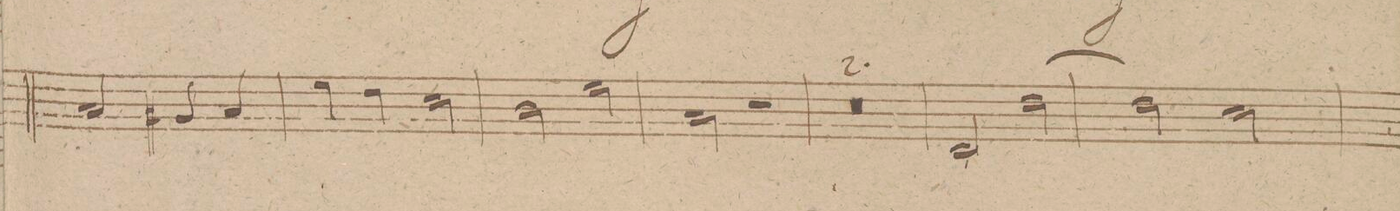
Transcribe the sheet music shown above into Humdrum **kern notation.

**kern	**dynam
*I"Trombone Baſso.	*
*clefF4	*
*k[f#c#g#d#]	*
*met(c)	*
*M4/4	*
2C#/	.
4BB#X/	.
4C#/	.
=13	=13
4G#\	.
4F#\	.
2E\	.
=14	=14
2D#\	.
2G#\	.
=15	=15
2C#\	.
2r	.
=16	=16
0r	.
=17	=17
=18	=18
2FF#/	.
[2F#\	.
=19	=19
2F#\]	.
2E\	.
=20	=20
*-	*-
